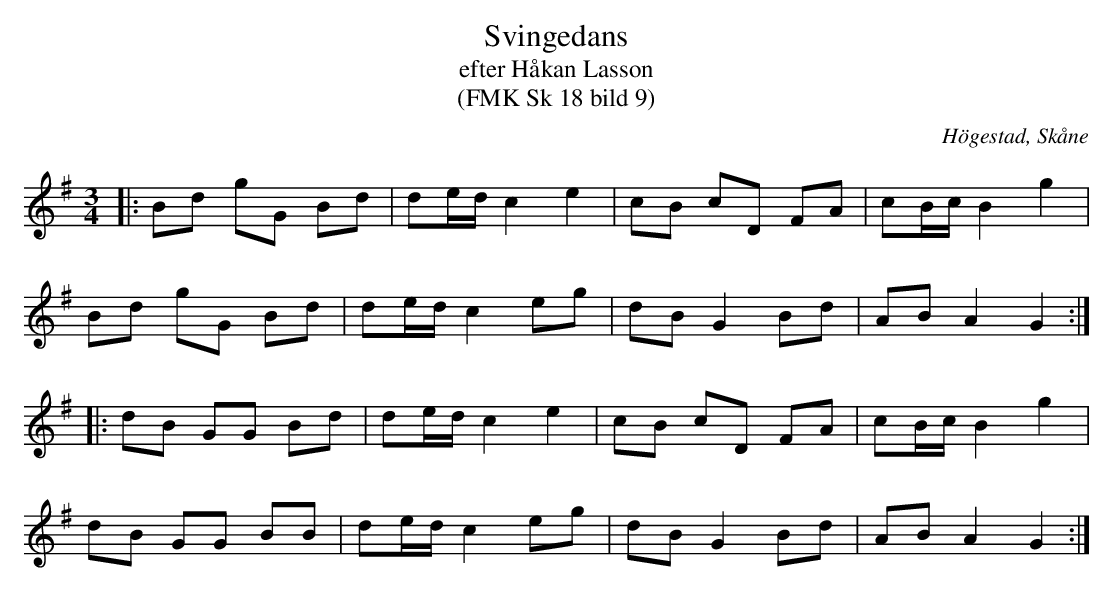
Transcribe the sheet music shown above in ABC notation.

X:1
T:Svingedans
T:efter Håkan Lasson
T:(FMK Sk 18 bild 9)
O:Högestad, Skåne
M:3/4
L:1/8
Q:108
K:G
|: Bd gG Bd | de/d/ c2 e2 | cB cD FA | cB/c/ B2 g2 |
 Bd gG Bd | de/d/ c2 eg | dB G2 Bd | AB A2 G2 :|
|: dB GG Bd | de/d/ c2 e2 | cB cD FA | cB/c/ B2 g2 |
 dB GG BB | de/d/ c2 eg | dB G2 Bd | AB A2 G2 :|
